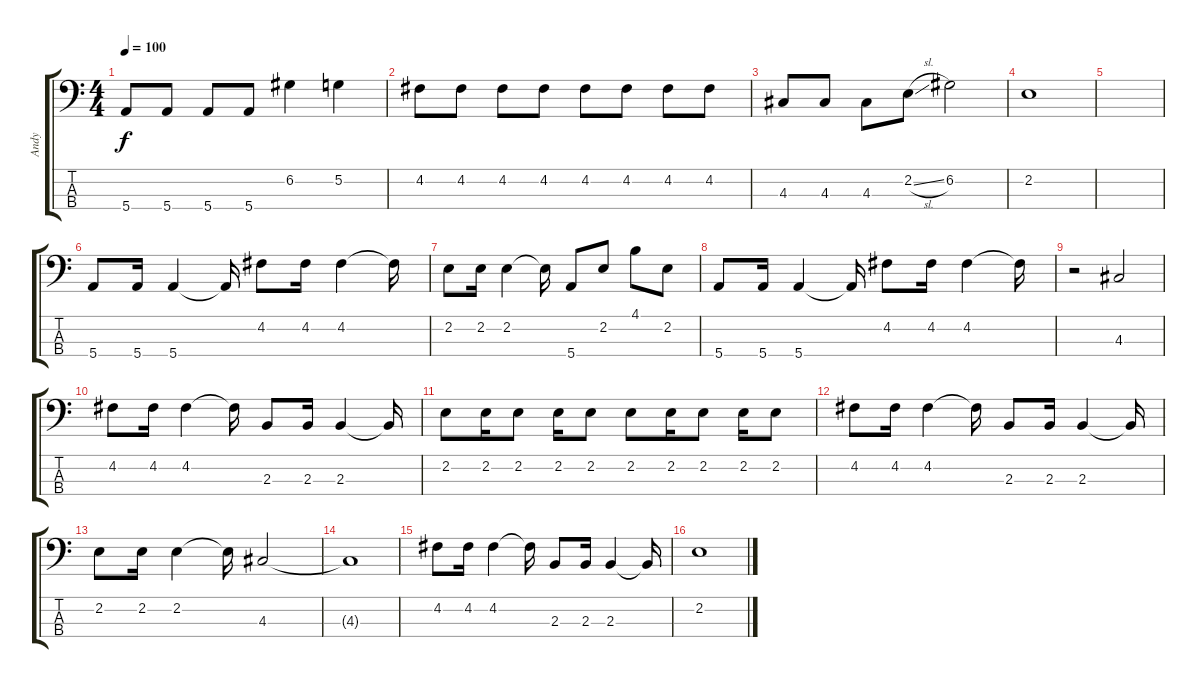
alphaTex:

\track ("Andy" "Andy") {instrument electricbassfinger}
\staff {score tabs}
\tuning (G2 D2 A1 E1) {hide}
\ts (4 4)
\tempo 100
\clef f4
\ks c
5.4.8{dy f} 5.4.8 5.4.8 5.4.8 6.2.4 5.2.4 |
4.2.8 4.2.8 4.2.8 4.2.8 4.2.8 4.2.8 4.2.8 4.2.8 |
4.3.8 4.3.8 4.3.8 2.2{sl}.8 6.2.2 |
2.2.1 |
|
5.4.8 5.4.16 5.4.4 5.4{t}.16 4.2.8 4.2.16 4.2.4 4.2{t}.16 |
2.2.8 2.2.16 2.2.4 2.2{t}.16 5.4.8 2.2.8 4.1.8 2.2.8 |
5.4.8 5.4.16 5.4.4 5.4{t}.16 4.2.8 4.2.16 4.2.4 4.2{t}.16 |
r.2 4.3.2 |
4.2.8 4.2.16 4.2.4 4.2{t}.16 2.3.8 2.3.16 2.3.4 2.3{t}.16 |
2.2.8 2.2.16 2.2.8 2.2.16 2.2.8 2.2.8 2.2.16 2.2.8 2.2.16 2.2.8 |
4.2.8 4.2.16 4.2.4 4.2{t}.16 2.3.8 2.3.16 2.3.4 2.3{t}.16 |
2.2.8 2.2.16 2.2.4 2.2{t}.16 4.3.2 |
4.3{t}.1 |
4.2.8 4.2.16 4.2.4 4.2{t}.16 2.3.8 2.3.16 2.3.4 2.3{t}.16 |
2.2.1
